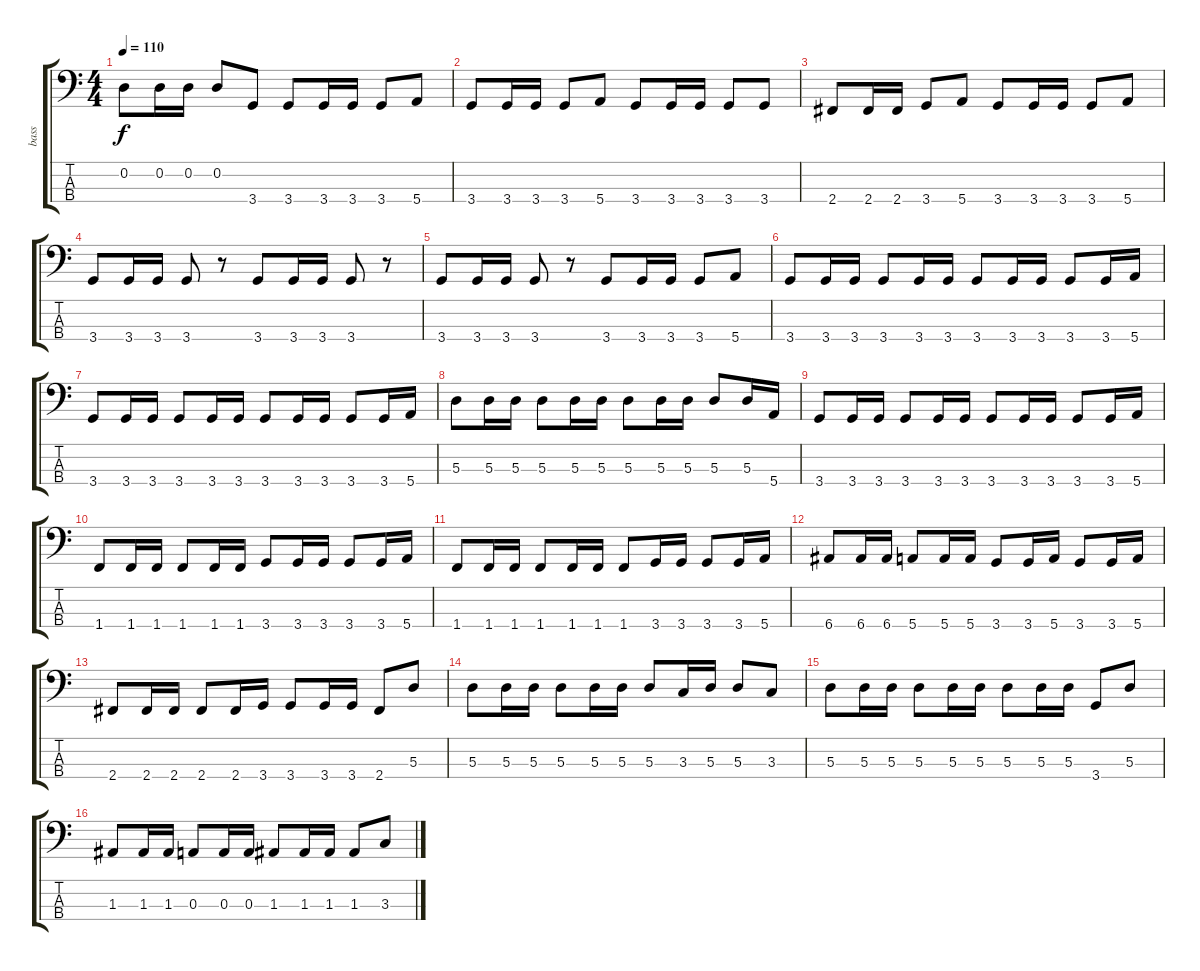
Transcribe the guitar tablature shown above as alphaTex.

\track ("bass" "bass") {instrument electricbassfinger}
\staff {score tabs}
\tuning (G2 D2 A1 E1) {hide}
\ts (4 4)
\tempo 110
\clef f4
\ks c
0.2.8{dy f} 0.2.16 0.2.16 0.2.8 3.4.8 3.4.8 3.4.16 3.4.16 3.4.8 5.4.8 |
3.4.8 3.4.16 3.4.16 3.4.8 5.4.8 3.4.8 3.4.16 3.4.16 3.4.8 3.4.8 |
2.4.8 2.4.16 2.4.16 3.4.8 5.4.8 3.4.8 3.4.16 3.4.16 3.4.8 5.4.8 |
3.4.8 3.4.16 3.4.16 3.4.8 r.8 3.4.8 3.4.16 3.4.16 3.4.8 r.8 |
3.4.8 3.4.16 3.4.16 3.4.8 r.8 3.4.8 3.4.16 3.4.16 3.4.8 5.4.8 |
3.4.8 3.4.16 3.4.16 3.4.8 3.4.16 3.4.16 3.4.8 3.4.16 3.4.16 3.4.8 3.4.16 5.4.16 |
3.4.8 3.4.16 3.4.16 3.4.8 3.4.16 3.4.16 3.4.8 3.4.16 3.4.16 3.4.8 3.4.16 5.4.16 |
5.3.8 5.3.16 5.3.16 5.3.8 5.3.16 5.3.16 5.3.8 5.3.16 5.3.16 5.3.8 5.3.16 5.4.16 |
3.4.8 3.4.16 3.4.16 3.4.8 3.4.16 3.4.16 3.4.8 3.4.16 3.4.16 3.4.8 3.4.16 5.4.16 |
1.4.8 1.4.16 1.4.16 1.4.8 1.4.16 1.4.16 3.4.8 3.4.16 3.4.16 3.4.8 3.4.16 5.4.16 |
1.4.8 1.4.16 1.4.16 1.4.8 1.4.16 1.4.16 1.4.8 3.4.16 3.4.16 3.4.8 3.4.16 5.4.16 |
6.4.8 6.4.16 6.4.16 5.4.8 5.4.16 5.4.16 3.4.8 3.4.16 5.4.16 3.4.8 3.4.16 5.4.16 |
2.4.8 2.4.16 2.4.16 2.4.8 2.4.16 3.4.16 3.4.8 3.4.16 3.4.16 2.4.8 5.3.8 |
5.3.8 5.3.16 5.3.16 5.3.8 5.3.16 5.3.16 5.3.8 3.3.16 5.3.16 5.3.8 3.3.8 |
5.3.8 5.3.16 5.3.16 5.3.8 5.3.16 5.3.16 5.3.8 5.3.16 5.3.16 3.4.8 5.3.8 |
1.3.8 1.3.16 1.3.16 0.3.8 0.3.16 0.3.16 1.3.8 1.3.16 1.3.16 1.3.8 3.3.8
